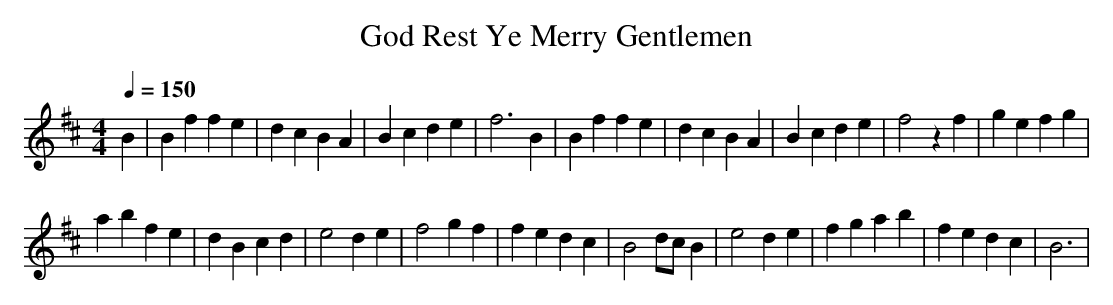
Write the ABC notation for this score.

X:1
T:God Rest Ye Merry Gentlemen
M:4/4
L:1/4
Q:150
K:D
B|Bffe|dcBA|Bcde|f3B|Bffe|dcBA|Bcde|f2 z f|gefg|
abfe|dBcd|e2de|f2gf|fedc|B2 d/2c/2 B|e2de|fgab|fedc|B3|
